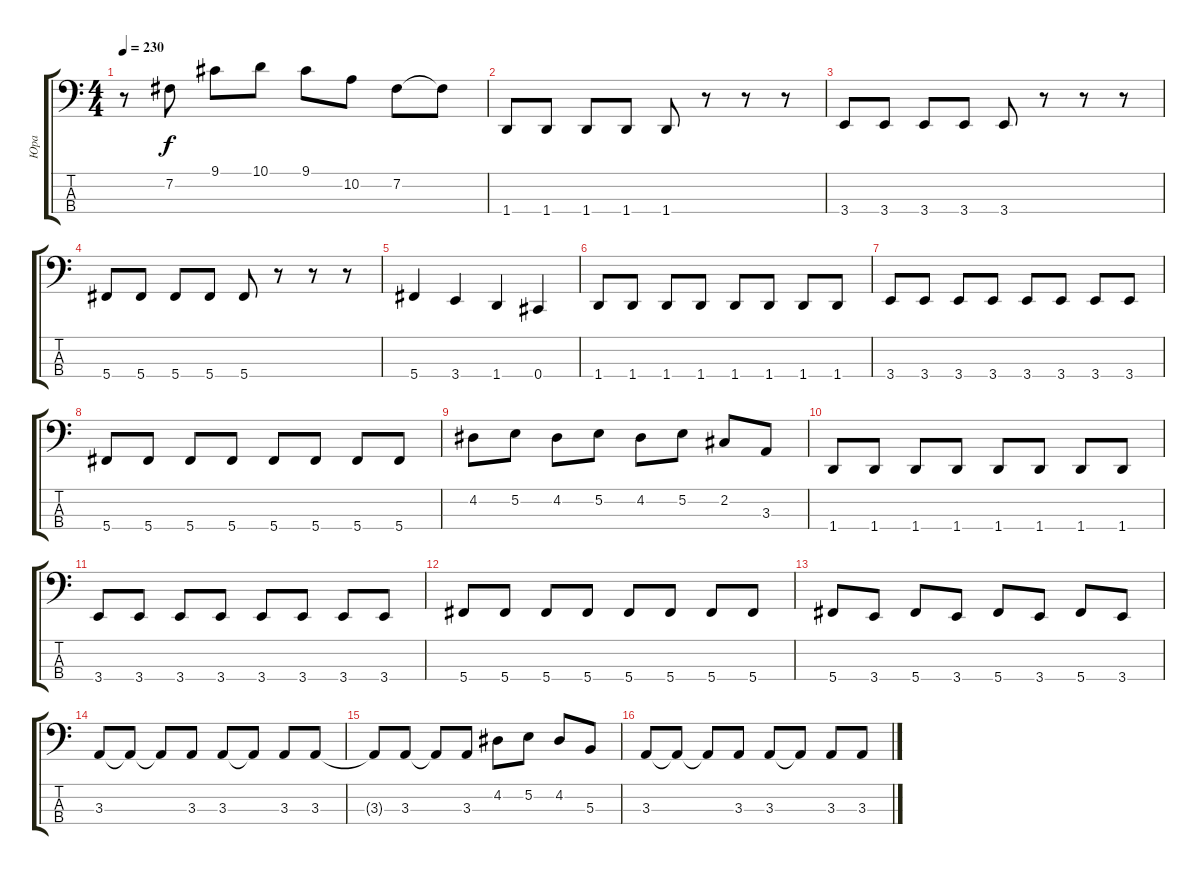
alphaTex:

\track ("Юра" "Юра") {instrument acousticbass}
\staff {score tabs}
\tuning (E2 B1 Gb1 Db1) {hide}
\ts (4 4)
\tempo 230
\clef f4
\ks c
r.8{dy f} 7.2.8 9.1.8 10.1.8 9.1.8 10.2.8 7.2.8 7.2{t}.8 |
1.4.8 1.4.8 1.4.8 1.4.8 1.4.8 r.8 r.8 r.8 |
3.4.8 3.4.8 3.4.8 3.4.8 3.4.8 r.8 r.8 r.8 |
5.4.8 5.4.8 5.4.8 5.4.8 5.4.8 r.8 r.8 r.8 |
5.4.4 3.4.4 1.4.4 0.4.4 |
1.4.8 1.4.8 1.4.8 1.4.8 1.4.8 1.4.8 1.4.8 1.4.8 |
3.4.8 3.4.8 3.4.8 3.4.8 3.4.8 3.4.8 3.4.8 3.4.8 |
5.4.8 5.4.8 5.4.8 5.4.8 5.4.8 5.4.8 5.4.8 5.4.8 |
4.2.8 5.2.8 4.2.8 5.2.8 4.2.8 5.2.8 2.2.8 3.3.8 |
1.4.8 1.4.8 1.4.8 1.4.8 1.4.8 1.4.8 1.4.8 1.4.8 |
3.4.8 3.4.8 3.4.8 3.4.8 3.4.8 3.4.8 3.4.8 3.4.8 |
5.4.8 5.4.8 5.4.8 5.4.8 5.4.8 5.4.8 5.4.8 5.4.8 |
5.4.8 3.4.8 5.4.8 3.4.8 5.4.8 3.4.8 5.4.8 3.4.8 |
3.3.8 3.3{t}.8 3.3{t}.8 3.3.8 3.3.8 3.3{t}.8 3.3.8 3.3.8 |
3.3{t}.8 3.3.8 3.3{t}.8 3.3.8 4.2.8 5.2.8 4.2.8 5.3.8 |
3.3.8 3.3{t}.8 3.3{t}.8 3.3.8 3.3.8 3.3{t}.8 3.3.8 3.3.8
